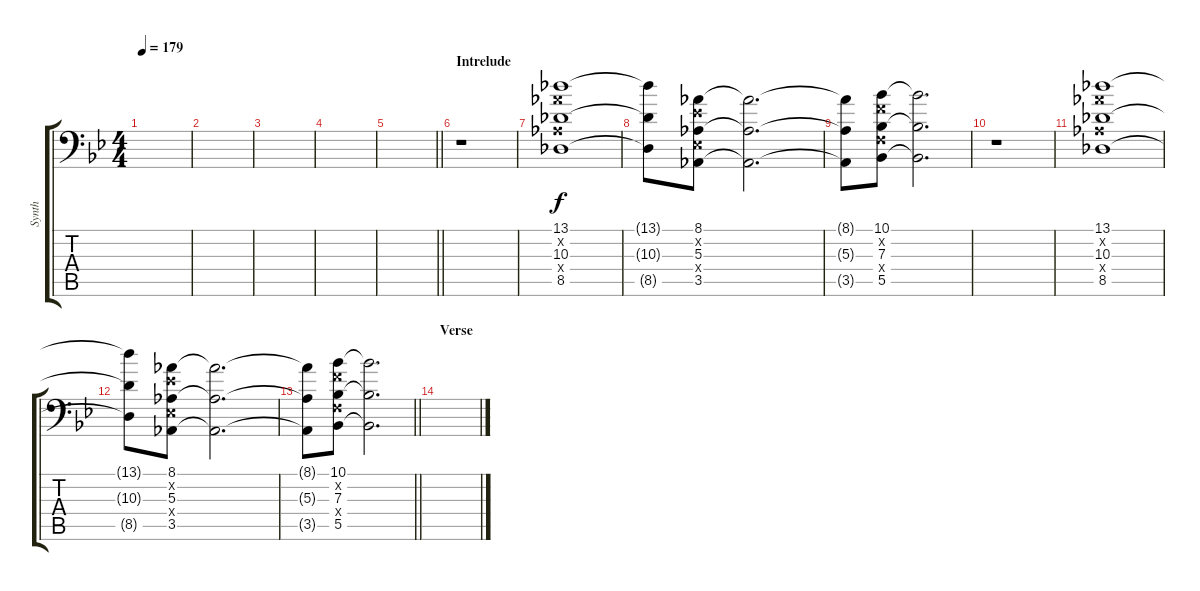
\track ("Synth" "Synth") {instrument synthstrings1}
\staff {score tabs}
\tuning (C4 G3 Eb3 Bb2 F2 Bb1) {hide}
\ts (4 4)
\tempo 179
\clef f4
\ks bb
|
|
|
|
\barLineRight lightlight
|
\section ("" "Intrelude")
r.1{volume 0} |
(13.1 13.2{x} 10.3 10.4{x} 8.5).1{volume 8} |
(13.1{t} 10.3{t} 8.5{t}).8 (8.1 8.2{x} 5.3 5.4{x} 3.5).8 (8.1{t} 5.3{t} 3.5{t}).2{d} |
(8.1{t} 5.3{t} 3.5{t}).8 (10.1 10.2{x} 7.3 7.4{x} 5.5).8 (10.1{t} 7.3{t} 5.5{t}).2{d} |
r.1 |
(13.1 13.2{x} 10.3 10.4{x} 8.5).1{volume 8} |
(13.1{t} 10.3{t} 8.5{t}).8 (8.1 8.2{x} 5.3 5.4{x} 3.5).8 (8.1{t} 5.3{t} 3.5{t}).2{d} |
\barLineRight lightlight
(8.1{t} 5.3{t} 3.5{t}).8 (10.1 10.2{x} 7.3 7.4{x} 5.5).8 (10.1{t} 7.3{t} 5.5{t}).2{d} |
\section ("" "Verse")
